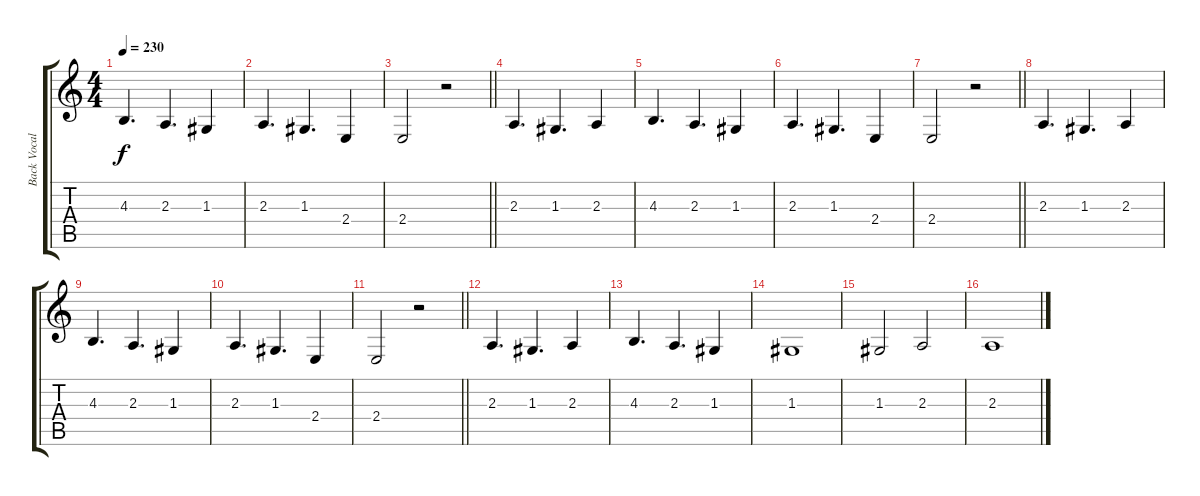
\track ("Back Vocals" "Back Vocal") {instrument altosax}
\staff {score tabs}
\tuning (E4 B3 G3 D3 A2 E2) {hide}
\ts (4 4)
\tempo 230
\clef g2
\ks c
4.3.4{d dy f} 2.3.4{d} 1.3.4 |
2.3.4{d} 1.3.4{d} 2.4.4 |
\barLineRight lightlight
2.4.2 r.2 |
2.3.4{d} 1.3.4{d} 2.3.4 |
4.3.4{d} 2.3.4{d} 1.3.4 |
2.3.4{d} 1.3.4{d} 2.4.4 |
\barLineRight lightlight
2.4.2 r.2 |
2.3.4{d} 1.3.4{d} 2.3.4 |
4.3.4{d} 2.3.4{d} 1.3.4 |
2.3.4{d} 1.3.4{d} 2.4.4 |
\barLineRight lightlight
2.4.2 r.2 |
2.3.4{d} 1.3.4{d} 2.3.4 |
4.3.4{d} 2.3.4{d} 1.3.4 |
1.3.1 |
1.3.2 2.3.2 |
2.3.1
